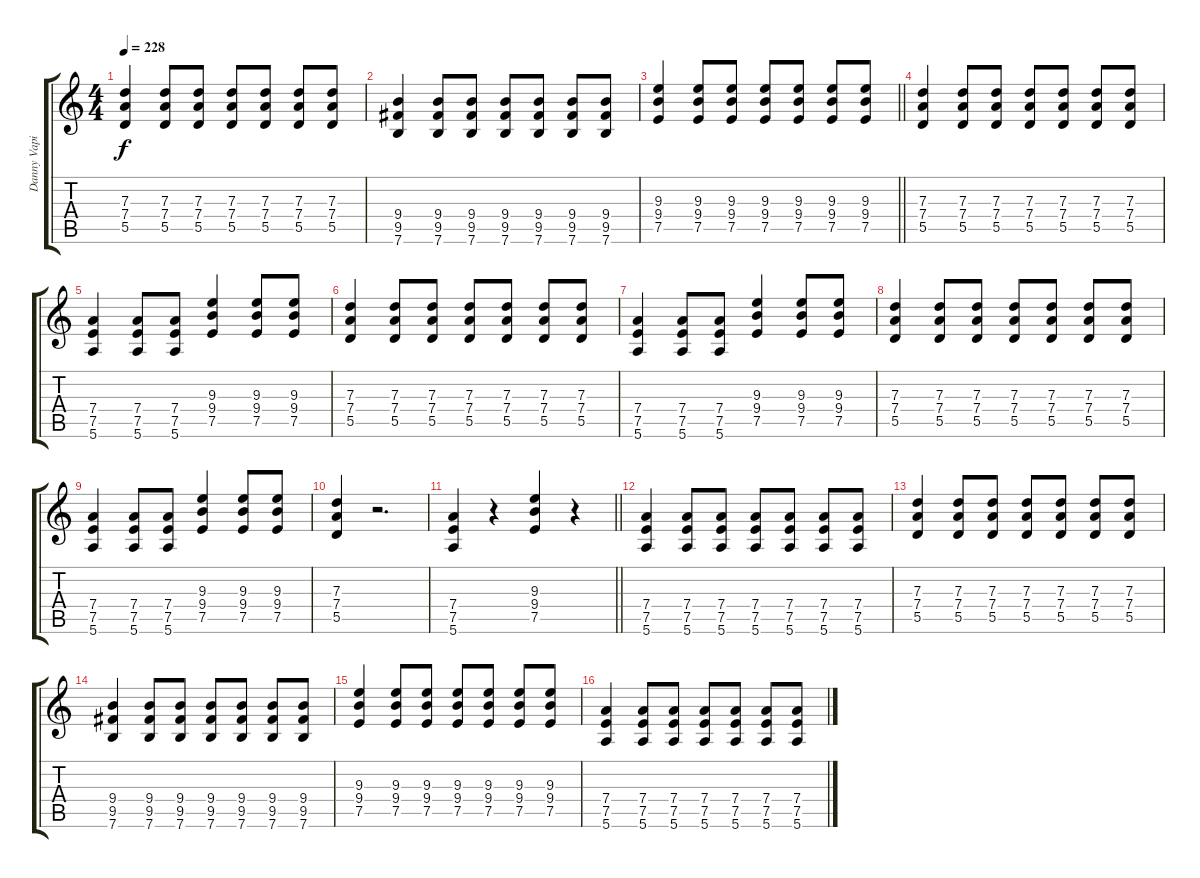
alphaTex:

\track ("Danny Vapid" "Danny Vapi") {instrument distortionguitar}
\staff {score tabs}
\tuning (E4 B3 G3 D3 A2 E2) {hide}
\ts (4 4)
\tempo 228
\clef g2
\ks c
(7.3 7.4 5.5).4{dy f} (7.3 7.4 5.5).8 (7.3 7.4 5.5).8 (7.3 7.4 5.5).8 (7.3 7.4 5.5).8 (7.3 7.4 5.5).8 (7.3 7.4 5.5).8 |
(9.4 9.5 7.6).4 (9.4 9.5 7.6).8 (9.4 9.5 7.6).8 (9.4 9.5 7.6).8 (9.4 9.5 7.6).8 (9.4 9.5 7.6).8 (9.4 9.5 7.6).8 |
\barLineRight lightlight
(9.3 9.4 7.5).4 (9.3 9.4 7.5).8 (9.3 9.4 7.5).8 (9.3 9.4 7.5).8 (9.3 9.4 7.5).8 (9.3 9.4 7.5).8 (9.3 9.4 7.5).8 |
\section ("" "")
(7.3 7.4 5.5).4 (7.3 7.4 5.5).8 (7.3 7.4 5.5).8 (7.3 7.4 5.5).8 (7.3 7.4 5.5).8 (7.3 7.4 5.5).8 (7.3 7.4 5.5).8 |
(7.4 7.5 5.6).4 (7.4 7.5 5.6).8 (7.4 7.5 5.6).8 (9.3 9.4 7.5).4 (9.3 9.4 7.5).8 (9.3 9.4 7.5).8 |
(7.3 7.4 5.5).4 (7.3 7.4 5.5).8 (7.3 7.4 5.5).8 (7.3 7.4 5.5).8 (7.3 7.4 5.5).8 (7.3 7.4 5.5).8 (7.3 7.4 5.5).8 |
(7.4 7.5 5.6).4 (7.4 7.5 5.6).8 (7.4 7.5 5.6).8 (9.3 9.4 7.5).4 (9.3 9.4 7.5).8 (9.3 9.4 7.5).8 |
(7.3 7.4 5.5).4 (7.3 7.4 5.5).8 (7.3 7.4 5.5).8 (7.3 7.4 5.5).8 (7.3 7.4 5.5).8 (7.3 7.4 5.5).8 (7.3 7.4 5.5).8 |
(7.4 7.5 5.6).4 (7.4 7.5 5.6).8 (7.4 7.5 5.6).8 (9.3 9.4 7.5).4 (9.3 9.4 7.5).8 (9.3 9.4 7.5).8 |
(7.3 7.4 5.5).4 r.2{d} |
\barLineRight lightlight
(7.4 7.5 5.6).4 r.4 (9.3 9.4 7.5).4 r.4 |
\section ("" "")
(7.4 7.5 5.6).4 (7.4 7.5 5.6).8 (7.4 7.5 5.6).8 (7.4 7.5 5.6).8 (7.4 7.5 5.6).8 (7.4 7.5 5.6).8 (7.4 7.5 5.6).8 |
(7.3 7.4 5.5).4 (7.3 7.4 5.5).8 (7.3 7.4 5.5).8 (7.3 7.4 5.5).8 (7.3 7.4 5.5).8 (7.3 7.4 5.5).8 (7.3 7.4 5.5).8 |
(9.4 9.5 7.6).4 (9.4 9.5 7.6).8 (9.4 9.5 7.6).8 (9.4 9.5 7.6).8 (9.4 9.5 7.6).8 (9.4 9.5 7.6).8 (9.4 9.5 7.6).8 |
(9.3 9.4 7.5).4 (9.3 9.4 7.5).8 (9.3 9.4 7.5).8 (9.3 9.4 7.5).8 (9.3 9.4 7.5).8 (9.3 9.4 7.5).8 (9.3 9.4 7.5).8 |
(7.4 7.5 5.6).4 (7.4 7.5 5.6).8 (7.4 7.5 5.6).8 (7.4 7.5 5.6).8 (7.4 7.5 5.6).8 (7.4 7.5 5.6).8 (7.4 7.5 5.6).8
